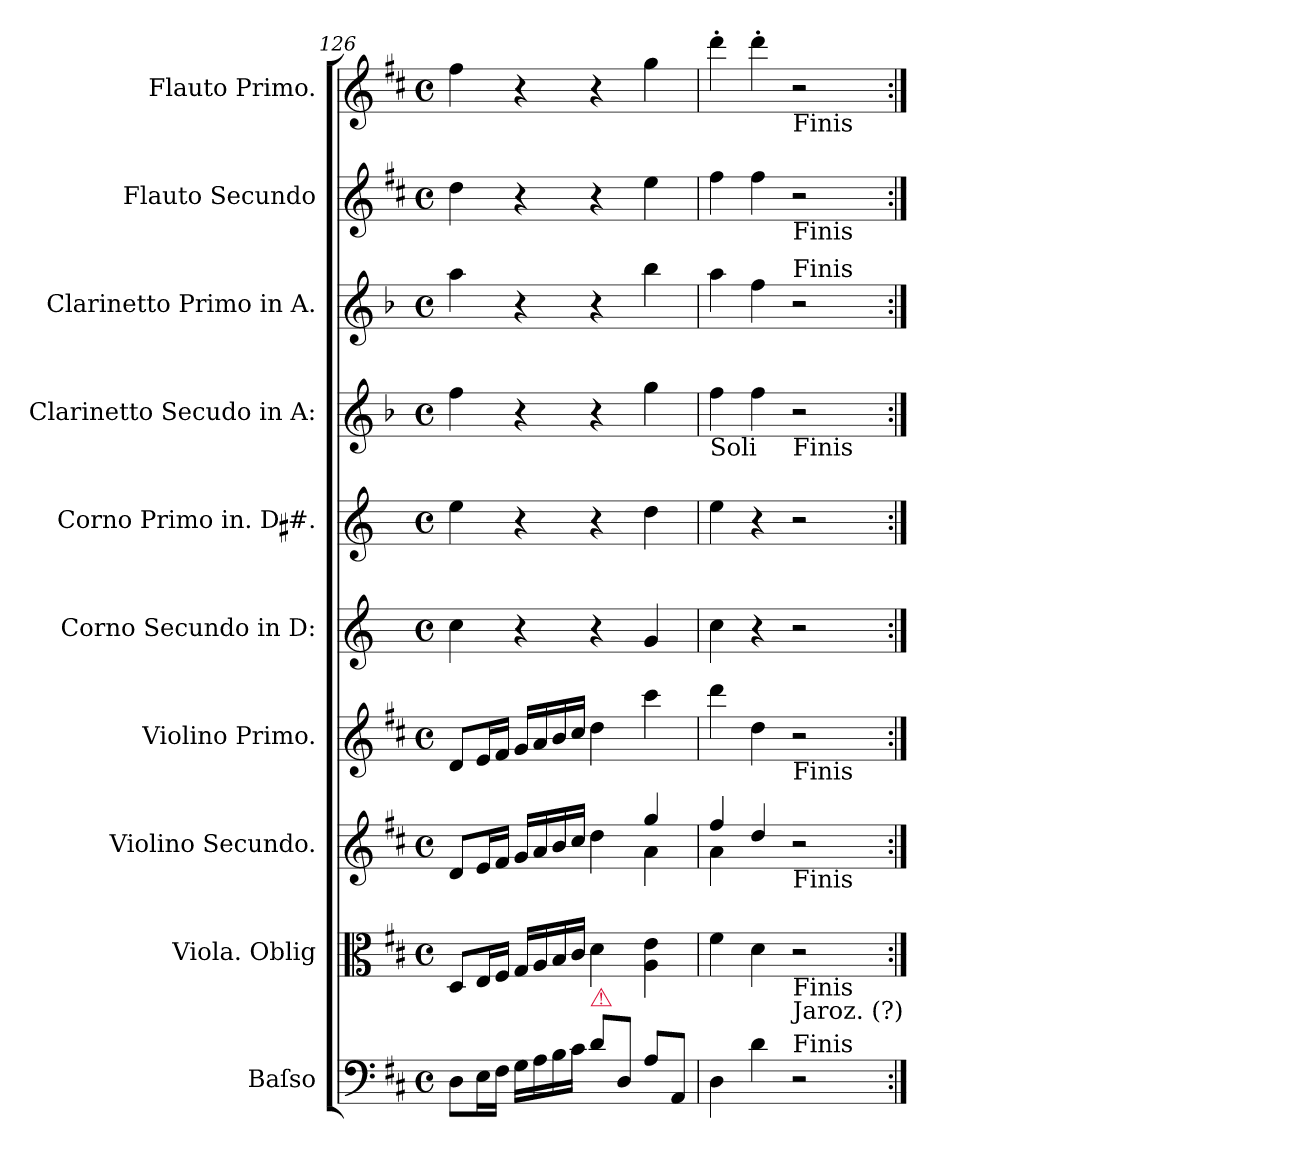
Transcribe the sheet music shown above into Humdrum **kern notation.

**kern	**kern	**kern	**kern	**kern	**kern	**kern	**kern	**kern	**kern	**dynam
*part10	*part9	*part8	*part7	*part6	*part5	*part4	*part3	*part2	*part1	*part1
*staff10	*staff9	*staff8	*staff7	*staff6	*staff5	*staff4	*staff3	*staff2	*staff1	*staff1
*I"Baſso	*I"Viola. Oblig	*I"Violino Secundo.	*I"Violino Primo.	*I"Corno Secundo in D:	*I"Corno Primo in. D##.	*I"Clarinetto Secudo in A:	*I"Clarinetto Primo in A.	*I"Flauto Secundo	*I"Flauto Primo.	*
*I'b	*I'vla	*	*I'vl I	*	*I'cor I	*I'cl II	*I'cl I	*	*I'fl I	*
*clefF4	*clefC3	*clefG2	*clefG2	*clefG2	*clefG2	*clefG2	*clefG2	*clefG2	*clefG2	*
*	*	*	*	*ITrd6c10	*ITrd6c10	*ITrd2c3	*ITrd2c3	*	*	*
*k[f#c#]	*k[f#c#]	*k[f#c#]	*k[f#c#]	*k[f#c#]	*k[f#c#]	*k[f#c#]	*k[f#c#]	*k[f#c#]	*k[f#c#]	*
*D:	*D:	*D:	*D:	*D:	*D:	*D:	*D:	*D:	*D:	*
*M4/4	*M4/4	*M4/4	*M4/4	*M4/4	*M4/4	*M4/4	*M4/4	*M4/4	*M4/4	*
*met(c)	*met(c)	*met(c)	*met(c)	*met(c)	*met(c)	*met(c)	*met(c)	*met(c)	*met(c)	*
=126	=126	=126	=126	=126	=126	=126	=126	=126	=126	=126
*	*	*^	*	*	*	*	*	*	*	*
8D\L	8D/L	8d/L	2ryy	8d/L	4d\	4f#\	4dd\	4ff#\	4dd\	4ff#\	.
16E\L	16E/L	16e/L	.	16e/L	.	.	.	.	.	.	.
16F#\JJ	16F#/JJ	16f#/JJ	.	16f#/JJ	.	.	.	.	.	.	.
16G\LL	16G/LL	16g/LL	.	16g/LL	4r	4r	4r	4r	4r	4r	.
16A\	16A/	16a/	.	16a/	.	.	.	.	.	.	.
16B\	16B/	16b/	.	16b/	.	.	.	.	.	.	.
16c#\JJ	16c#/JJ	16cc#/JJ	.	16cc#/JJ	.	.	.	.	.	.	.
!LO:TX:a:color=crimson:t=⚠	!	!	!	!	!	!	!	!	!	!	!
8d\L	4d\	4dd\	4ryy	4dd\	4r	4r	4r	4r	4r	4r	.
8D/J	.	.	.	.	.	.	.	.	.	.	.
8A\L	4A\ 4e\	4gg/	4a\	4ccc#\	4A/	4e\	4ee\	4gg\	4ee\	4gg\	.
8AA/J	.	.	.	.	.	.	.	.	.	.	.
=127	=127	=127	=127	=127	=127	=127	=127	=127	=127	=127	=127
!	!	!	!	!	!	!	!LO:TX:b:t=Soli	!	!	!	!
4D\	4f#\	4ff#/	4a\	4ddd\	4d\	4f#\	4dd\	4ff#\	4ff#\	4ddd'\	fote.
4d\	4d\	4dd/	4ryy	4dd\	4r	4r	4dd\	4dd\	4ff#\	4ddd'\	.
!	!	!	!	!	!	!	!	!	!	!LO:TX:b:t=Finis	!
!	!	!	!	!	!	!	!	!	!LO:TX:b:t=Finis	!	!
!	!	!	!	!	!	!	!	!LO:TX:a:t=Finis	!	!	!
!	!	!	!	!	!	!	!LO:TX:b:t=Finis	!	!	!	!
!	!	!	!	!LO:TX:b:t=Finis	!	!	!	!	!	!	!
!	!	!LO:TX:b:t=Finis	!	!	!	!	!	!	!	!	!
!	!LO:TX:b:t=Finis\nJaroz. (?)	!	!	!	!	!	!	!	!	!	!
!LO:TX:a:t=Finis	!	!	!	!	!	!	!	!	!	!	!
2r	2r	2r	2ryy	2r	2r	2r	2r	2r	2r	2r	.
*	*	*v	*v	*	*	*	*	*	*	*	*
=:|!	=:|!	=:|!	=:|!	=:|!	=:|!	=:|!	=:|!	=:|!	=:|!	=:|!
*-	*-	*-	*-	*-	*-	*-	*-	*-	*-	*-
